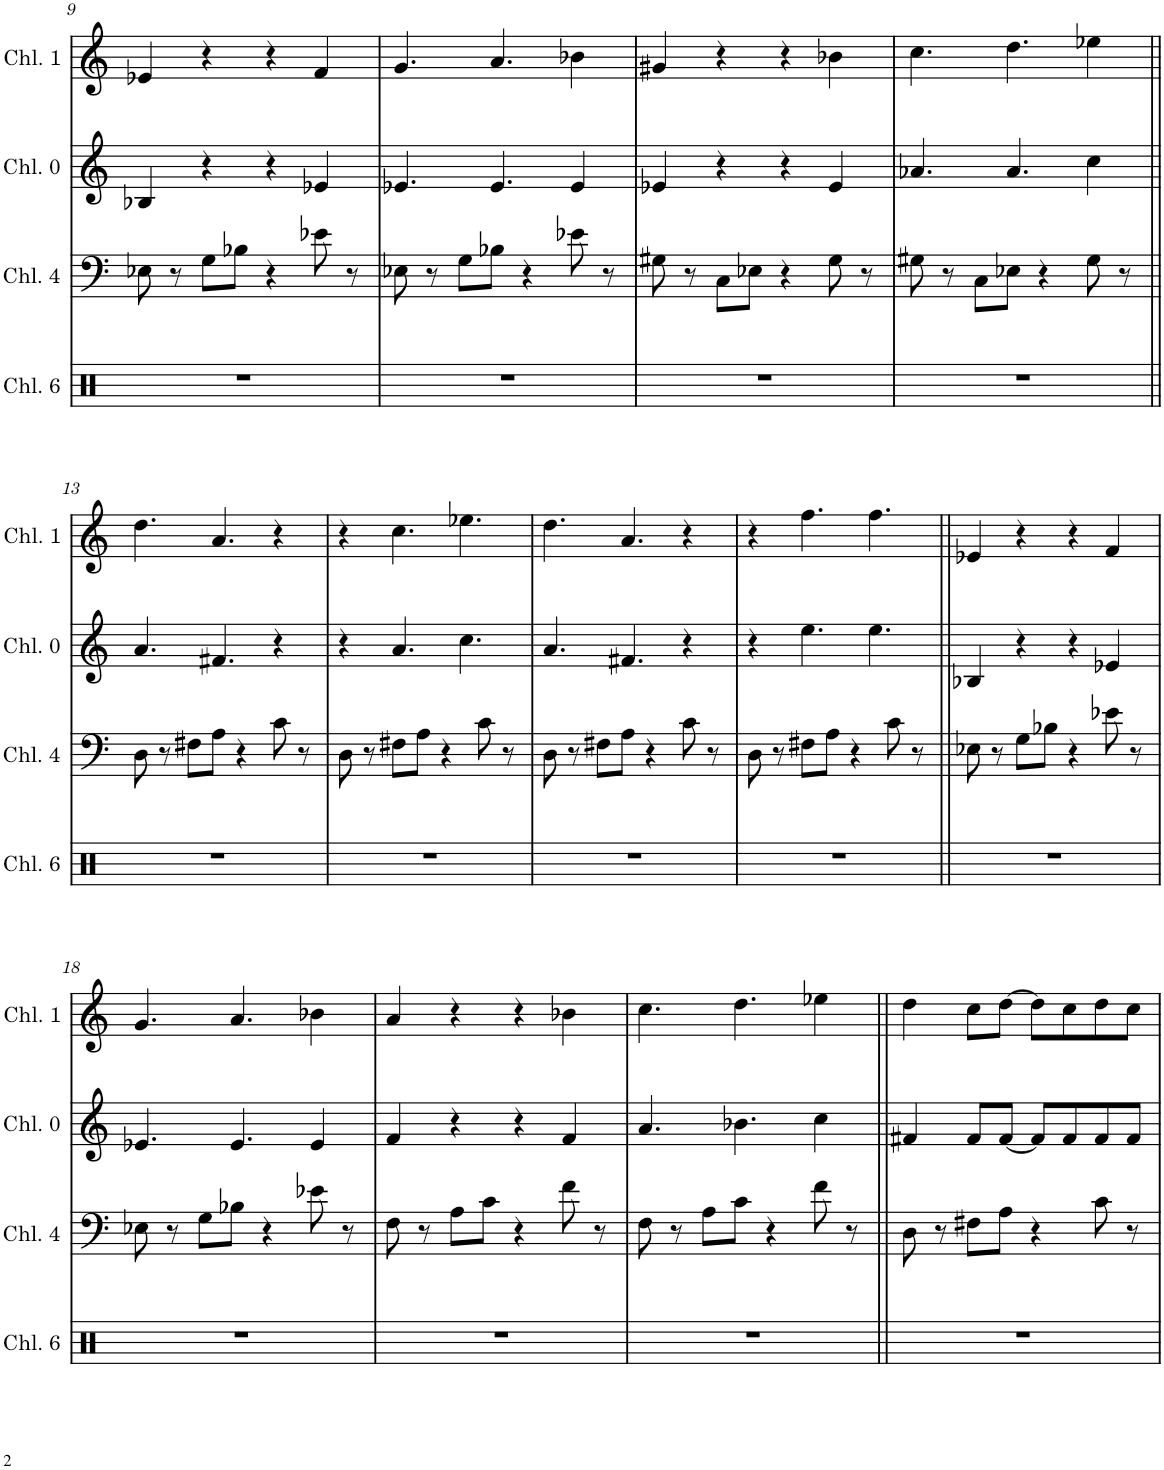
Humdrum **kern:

**kern	**kern	**kern	**kern
*part4	*part3	*part2	*part1
*staff4	*staff3	*staff2	*staff1
*I"Channel 6	*I"Channel 4	*I"Channel 0	*I"Channel 1
*I'Chl. 6	*I'Chl. 4	*I'Chl. 0	*I'Chl. 1
!!LO:PB:g=z
*clefX	*clefF4	*clefG2	*clefG2
*k[]	*k[]	*k[]	*k[]
*M4/4	*M4/4	*M4/4	*M4/4
*met(c)	*met(c)	*met(c)	*met(c)
=9	=9	=9	=9
1r	8E-X\	4B-X/	4e-X/
.	8r	.	.
.	8G\L	4r	4r
.	8B-X\J	.	.
.	4r	4r	4r
.	8e-X\	4e-X/	4f/
.	8r	.	.
=10	=10	=10	=10
1r	8E-X\	4.e-X/	4.g/
.	8r	.	.
.	8G\L	.	.
.	8B-X\J	4.e-/	4.a/
.	4r	.	.
.	8e-X\	4e-/	4b-X\
.	8r	.	.
=11	=11	=11	=11
1r	8G#X\	4e-X/	4g#X/
.	8r	.	.
.	8C\L	4r	4r
.	8E-X\J	.	.
.	4r	4r	4r
.	8G#\	4e-/	4b-X\
.	8r	.	.
=12	=12	=12	=12
1r	8G#X\	4.a-X/	4.cc\
.	8r	.	.
.	8C\L	.	.
.	8E-X\J	4.a-/	4.dd\
.	4r	.	.
.	8G#\	4cc\	4ee-X\
.	8r	.	.
!!LO:LB:g=z
=13||	=13||	=13||	=13||
1r	8D\	4.a/	4.dd\
.	8r	.	.
.	8F#X\L	.	.
.	8A\J	4.f#X/	4.a/
.	4r	.	.
.	8c\	4r	4r
.	8r	.	.
=14	=14	=14	=14
1r	8D\	4r	4r
.	8r	.	.
.	8F#X\L	4.a/	4.cc\
.	8A\J	.	.
.	4r	.	.
.	.	4.cc\	4.ee-X\
.	8c\	.	.
.	8r	.	.
=15	=15	=15	=15
1r	8D\	4.a/	4.dd\
.	8r	.	.
.	8F#X\L	.	.
.	8A\J	4.f#X/	4.a/
.	4r	.	.
.	8c\	4r	4r
.	8r	.	.
=16	=16	=16	=16
1r	8D\	4r	4r
.	8r	.	.
.	8F#X\L	4.ee\	4.ff\
.	8A\J	.	.
.	4r	.	.
.	.	4.ee\	4.ff\
.	8c\	.	.
.	8r	.	.
=17||	=17||	=17||	=17||
1r	8E-X\	4B-X/	4e-X/
.	8r	.	.
.	8G\L	4r	4r
.	8B-X\J	.	.
.	4r	4r	4r
.	8e-X\	4e-X/	4f/
.	8r	.	.
!!LO:LB:g=z
=18	=18	=18	=18
1r	8E-X\	4.e-X/	4.g/
.	8r	.	.
.	8G\L	.	.
.	8B-X\J	4.e-/	4.a/
.	4r	.	.
.	8e-X\	4e-/	4b-X\
.	8r	.	.
=19	=19	=19	=19
1r	8F\	4f/	4a/
.	8r	.	.
.	8A\L	4r	4r
.	8c\J	.	.
.	4r	4r	4r
.	8f\	4f/	4b-X\
.	8r	.	.
=20	=20	=20	=20
1r	8F\	4.a/	4.cc\
.	8r	.	.
.	8A\L	.	.
.	8c\J	4.b-X\	4.dd\
.	4r	.	.
.	8f\	4cc\	4ee-X\
.	8r	.	.
=21||	=21||	=21||	=21||
1r	8D\	4f#X/	4dd\
.	8r	.	.
.	8F#X\L	8f#/L	8cc\L
.	8A\J	[8f#/J	[8dd\J
.	4r	8f#/L]	8dd\L]
.	.	8f#/	8cc\
.	8c\	8f#/	8dd\
.	8r	8f#/J	8cc\J
=	=	=	=
*-	*-	*-	*-
